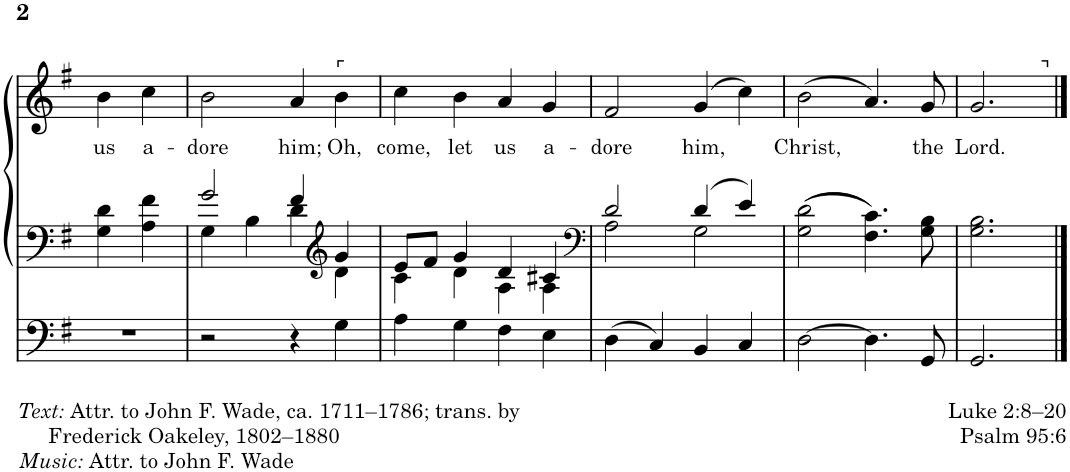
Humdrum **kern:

**kern	**kern	**kern	**text
*part1	*part1	*part1	*part1
*staff3	*staff2	*staff1	*staff1
*I"Organ	*	*	*
*I'Org.	*	*	*
!!LO:PB:g=z
*clefF4	*clefF4	*clefG2	*
*k[f#]	*k[f#]	*k[f#]	*
*M4/4	*M4/4	*M4/4	*
=17	=17	=17	=17
!	!	!	!LO:LY:b
1r	4G\ 4d\	4b\	us
!	!	!	!LO:LY:b
.	4A\ 4f#\	4cc\	a-
.	2ryy	2ryy	.
=18	=18	=18	=18
*	*^	*	*
!	!	!	!	!LO:LY:b
2r	2g/	4G\	2b\	-dore
.	.	4B\	.	.
!	!	!	!	!LO:LY:b
4r	4f#/	4d\	4a/	him;
*	*clefG2	*	*	*
!	!	!	!LO:TX:a:t=⌜	!
!	!	!	!	!LO:LY:b
4G\	4g/	4d\	4b\	Oh,
=19	=19	=19	=19	=19
!	!	!	!	!LO:LY:b
4A\	8e/L	4c\	4cc\	come,
.	8f#/J	.	.	.
!	!	!	!	!LO:LY:b
4G\	4g/	4d\	4b\	let
!	!	!	!	!LO:LY:b
4F#\	4d/	4A\	4a/	us
!	!	!	!	!LO:LY:b
4E\	4c#X/	4A\	4g/	a-
=20	=20	=20	=20	=20
*	*clefF4	*	*	*
!	!	!	!	!LO:LY:b
4D\	2d/	2A\	2f#/	-dore
4C/	.	.	.	.
!	!	!	!	!LO:LY:b
4BB/	4d/	2G\	(4g/	him,
4C/	4e/	.	4cc\)	.
*	*v	*v	*	*
=21	=21	=21	=21
!	!	!	!LO:LY:b
[2D\	2G\ 2d\	(2b\	Christ,
4.D\]	4.F#\ 4.c\	4.a/)	.
!	!	!	!LO:LY:b
8GG/	8G\ 8B\	8g/	the
=22	=22	=22	=22
!	!	!	!LO:LY:b
*	*	*^	*
2.GG/	2.G\ 2.B\	2.g/	2ryy	Lord.
.	.	.	8ryy	.
!	!	!	!LO:TX:a:t=⌝	!
.	.	.	8ryy	.
*	*	*v	*v	*
==	==	==	==
*-	*-	*-	*-
